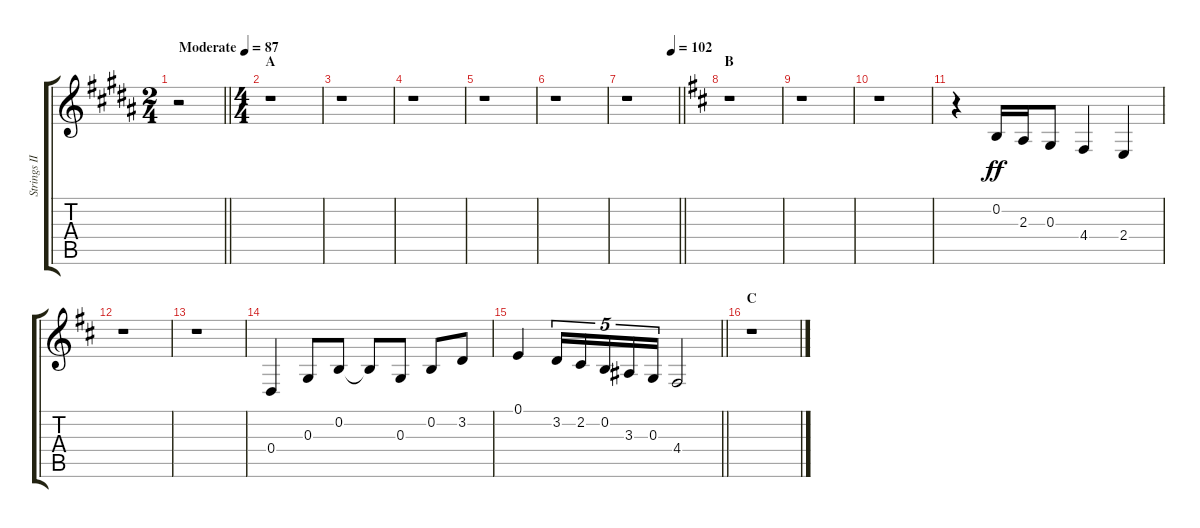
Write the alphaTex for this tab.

\track ("Strings II" "Strings II") {instrument stringensemble1}
\staff {score tabs}
\tuning (E4 B3 G3 D3 A2 E2) {hide}
\ts (2 4)
\tempo (87 "Moderate")
\clef g2
\barLineRight lightlight
\ks b
r.2{dy ff instrument stringensemble1} |
\ts (4 4)
\section ("" "A")
r.1 |
r.1 |
r.1 |
r.1 |
r.1 |
\tempo (102 0.875)
\barLineRight lightlight
r.1 |
\section ("" "B")
\ks d
r.1 |
r.1 |
r.1 |
r.4 0.2.16 2.3.16 0.3.8 4.4.4 2.4.4 |
r.1 |
r.1 |
0.4.4 0.3.8 0.2.8 0.2{t}.8 0.3.8 0.2.8 3.2.8 |
\barLineRight lightlight
0.1.4 3.2.16{tu (5 4)} 2.2.16{tu (5 4)} 0.2.16{tu (5 4)} 3.3.16{tu (5 4)} 0.3.16{tu (5 4)} 4.4.2 |
\section ("" "C")
r.1
